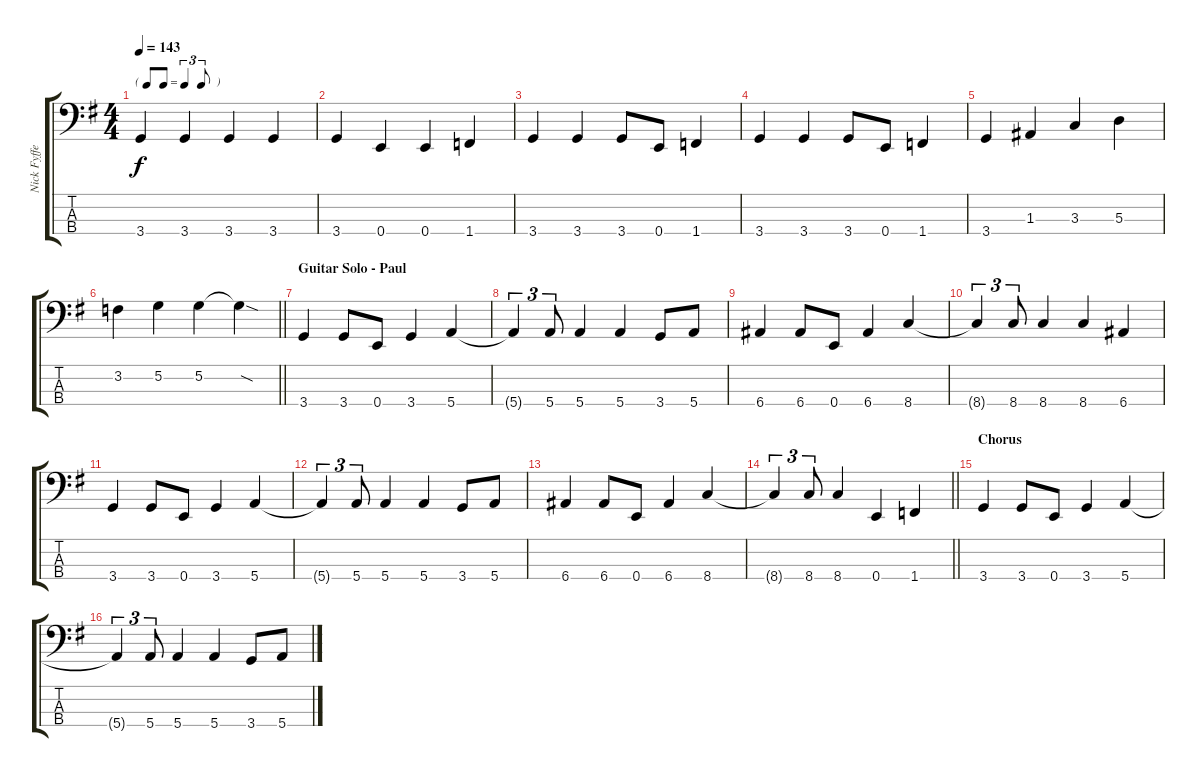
\track ("Nick Fyffe" "Nick Fyffe") {instrument electricbassfinger}
\staff {score tabs}
\tuning (G2 D2 A1 E1) {hide}
\ts (4 4)
\tf triplet8th
\tempo 143
\clef f4
\ks g
3.4.4{dy f} 3.4.4 3.4.4 3.4.4 |
3.4.4 0.4.4 0.4.4 1.4.4 |
3.4.4 3.4.4 3.4.8 0.4.8 1.4.4 |
3.4.4 3.4.4 3.4.8 0.4.8 1.4.4 |
3.4.4 1.3.4 3.3.4 5.3.4 |
\barLineRight lightlight
3.2.4 5.2.4 5.2.4 5.2{sod t}.4 |
\section ("" "Guitar Solo - Paul")
3.4.4 3.4.8 0.4.8 3.4.4 5.4.4 |
5.4{t}.4{tu (3 2)} 5.4.8{tu (3 2)} 5.4.4 5.4.4 3.4.8 5.4.8 |
6.4.4 6.4.8 0.4.8 6.4.4 8.4.4 |
8.4{t}.4{tu (3 2)} 8.4.8{tu (3 2)} 8.4.4 8.4.4 6.4.4 |
3.4.4 3.4.8 0.4.8 3.4.4 5.4.4 |
5.4{t}.4{tu (3 2)} 5.4.8{tu (3 2)} 5.4.4 5.4.4 3.4.8 5.4.8 |
6.4.4 6.4.8 0.4.8 6.4.4 8.4.4 |
\barLineRight lightlight
8.4{t}.4{tu (3 2)} 8.4.8{tu (3 2)} 8.4.4 0.4.4 1.4.4 |
\section ("" "Chorus")
3.4.4 3.4.8 0.4.8 3.4.4 5.4.4 |
5.4{t}.4{tu (3 2)} 5.4.8{tu (3 2)} 5.4.4 5.4.4 3.4.8 5.4.8
